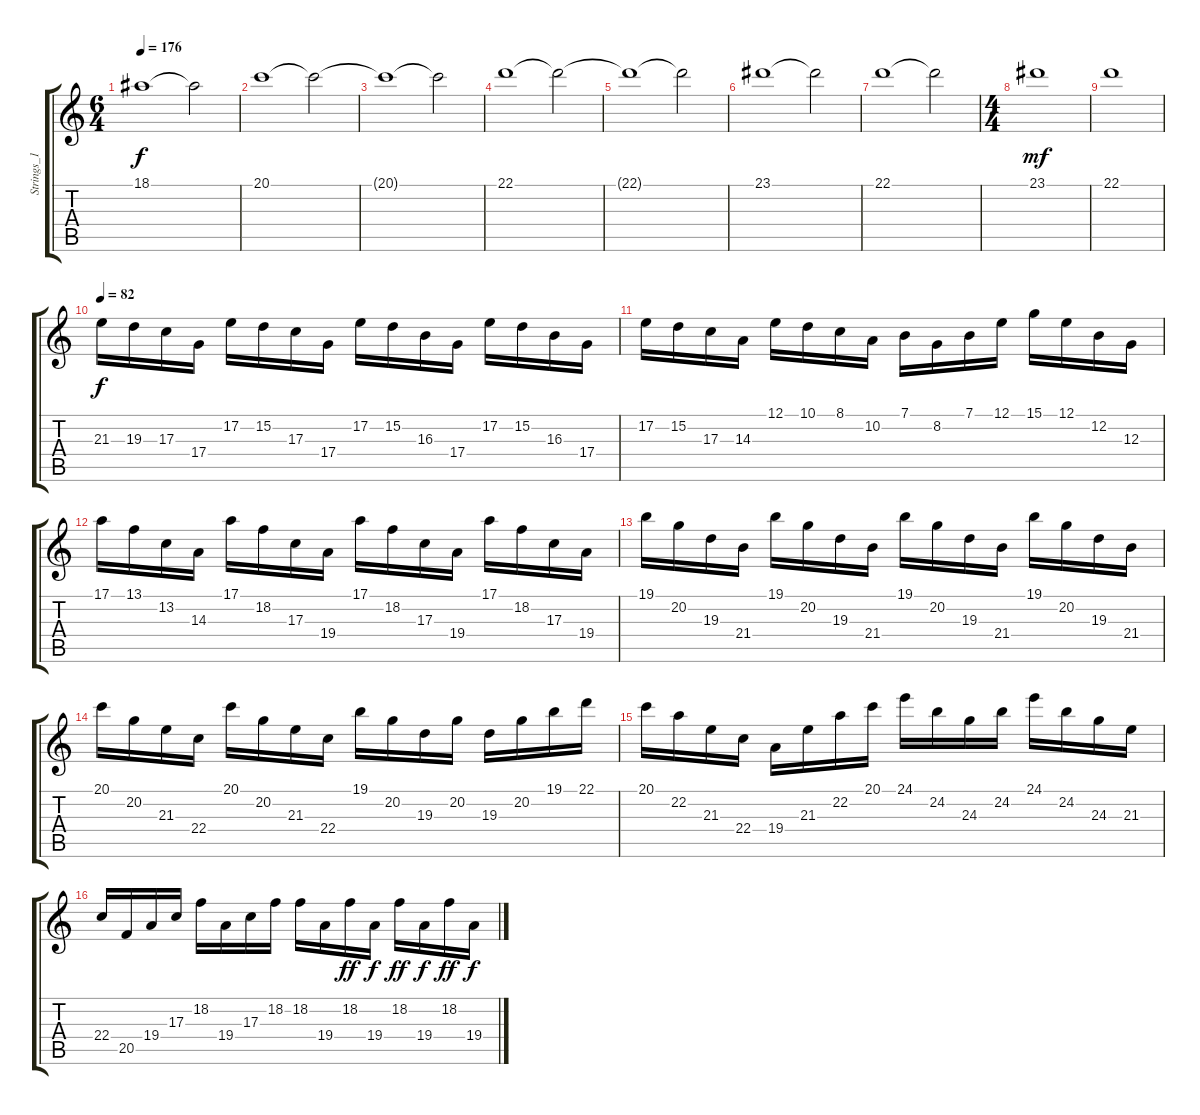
\track ("Strings_1" "Strings_1") {instrument stringensemble1}
\staff {score tabs}
\tuning (E4 B3 G3 D3 A2 E2) {hide}
\ts (6 4)
\tempo 176
\clef g2
\ks c
18.1.1{dy f} 18.1{t}.2 |
20.1.1 20.1{t}.2 |
20.1{t}.1 20.1{t}.2 |
22.1.1 22.1{t}.2 |
22.1{t}.1 22.1{t}.2 |
23.1.1 23.1{t}.2 |
22.1.1 22.1{t}.2 |
\ts (4 4)
23.1.1{dy mf} |
22.1.1 |
\tempo 82
21.3.16{dy f} 19.3.16 17.3.16 17.4.16 17.2.16 15.2.16 17.3.16 17.4.16 17.2.16 15.2.16 16.3.16 17.4.16 17.2.16 15.2.16 16.3.16 17.4.16 |
17.2.16 15.2.16 17.3.16 14.3.16 12.1.16 10.1.16 8.1.16 10.2.16 7.1.16 8.2.16 7.1.16 12.1.16 15.1.16 12.1.16 12.2.16 12.3.16 |
17.1.16 13.1.16 13.2.16 14.3.16 17.1.16 18.2.16 17.3.16 19.4.16 17.1.16 18.2.16 17.3.16 19.4.16 17.1.16 18.2.16 17.3.16 19.4.16 |
19.1.16 20.2.16 19.3.16 21.4.16 19.1.16 20.2.16 19.3.16 21.4.16 19.1.16 20.2.16 19.3.16 21.4.16 19.1.16 20.2.16 19.3.16 21.4.16 |
20.1.16 20.2.16 21.3.16 22.4.16 20.1.16 20.2.16 21.3.16 22.4.16 19.1.16 20.2.16 19.3.16 20.2.16 19.3.16 20.2.16 19.1.16 22.1.16 |
20.1.16 22.2.16 21.3.16 22.4.16 19.4.16 21.3.16 22.2.16 20.1.16 24.1.16 24.2.16 24.3.16 24.2.16 24.1.16 24.2.16 24.3.16 21.3.16 |
22.4.16 20.5.16 19.4.16 17.3.16 18.2.16 19.4.16 17.3.16 18.2.16 18.2.16 19.4.16 18.2.16{dy ff} 19.4.16{dy f} 18.2.16{dy ff} 19.4.16{dy f} 18.2.16{dy ff} 19.4.16{dy f}
